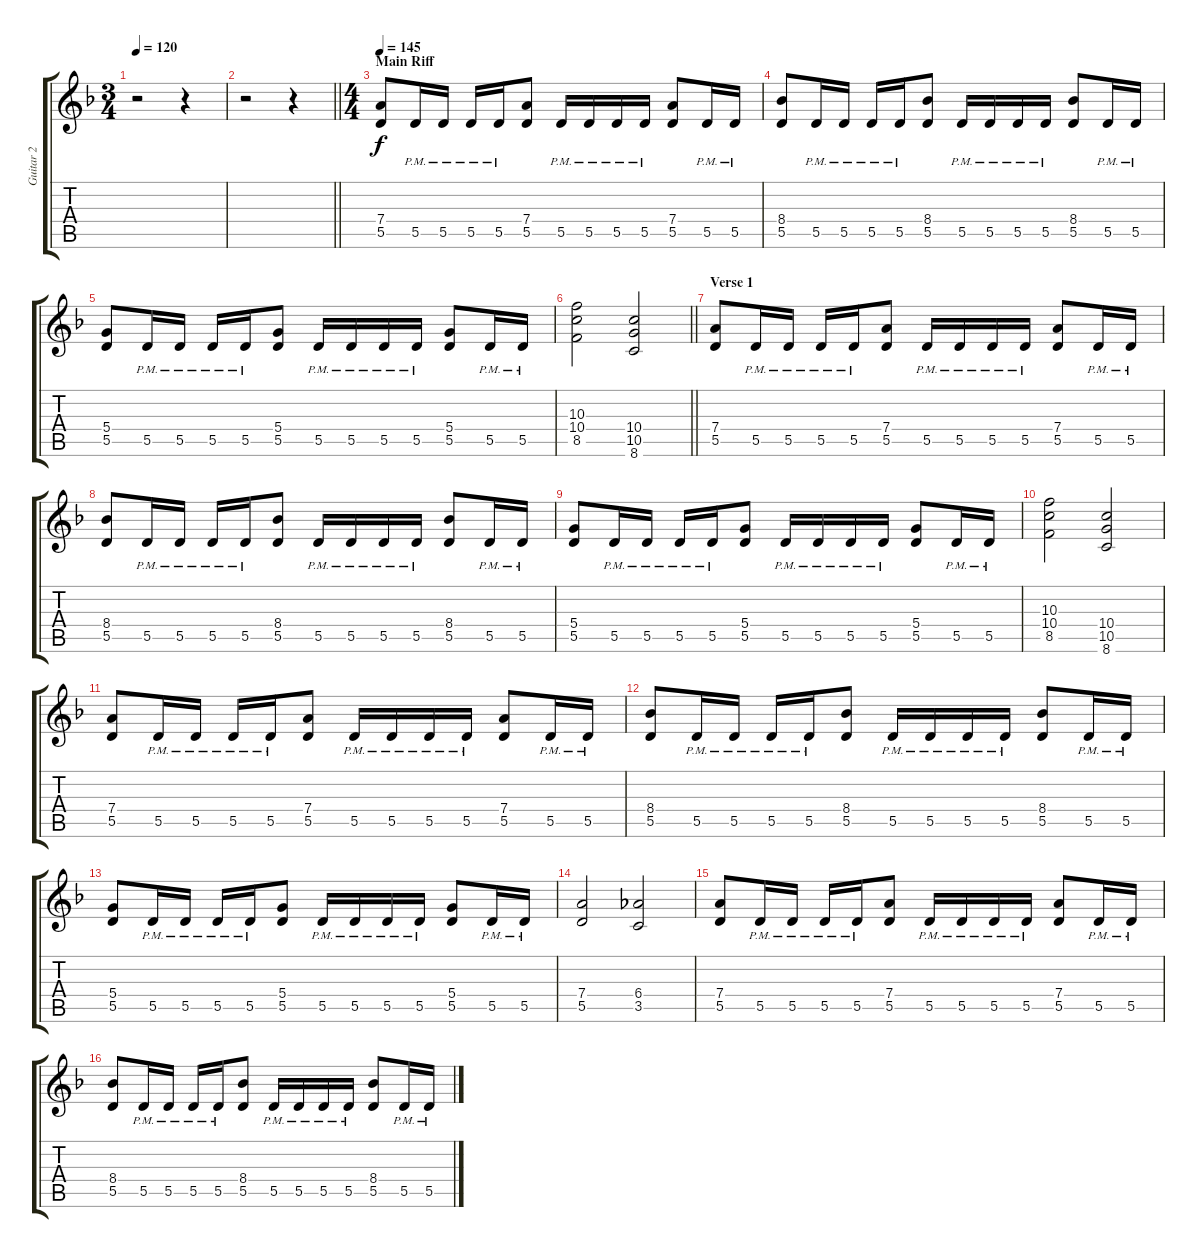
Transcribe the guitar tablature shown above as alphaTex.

\track ("Guitar 2" "Guitar 2") {instrument distortionguitar}
\staff {score tabs}
\tuning (E4 B3 G3 D3 A2 E2) {hide}
\ts (3 4)
\tempo 120
\clef g2
\ks f
r.2{dy f} r.4 |
\barLineRight lightlight
r.2 r.4 |
\ts (4 4)
\section ("" "Main Riff")
\tempo 145
(7.4 5.5).8 5.5{pm}.16 5.5{pm}.16 5.5{pm}.16 5.5{pm}.16 (7.4 5.5).8 5.5{pm}.16 5.5{pm}.16 5.5{pm}.16 5.5{pm}.16 (7.4 5.5).8 5.5{pm}.16 5.5{pm}.16 |
(8.4 5.5).8 5.5{pm}.16 5.5{pm}.16 5.5{pm}.16 5.5{pm}.16 (8.4 5.5).8 5.5{pm}.16 5.5{pm}.16 5.5{pm}.16 5.5{pm}.16 (8.4 5.5).8 5.5{pm}.16 5.5{pm}.16 |
(5.4 5.5).8 5.5{pm}.16 5.5{pm}.16 5.5{pm}.16 5.5{pm}.16 (5.4 5.5).8 5.5{pm}.16 5.5{pm}.16 5.5{pm}.16 5.5{pm}.16 (5.4 5.5).8 5.5{pm}.16 5.5{pm}.16 |
\barLineRight lightlight
(10.3 10.4 8.5).2 (10.4 10.5 8.6).2 |
\section ("" "Verse 1")
(7.4 5.5).8 5.5{pm}.16 5.5{pm}.16 5.5{pm}.16 5.5{pm}.16 (7.4 5.5).8 5.5{pm}.16 5.5{pm}.16 5.5{pm}.16 5.5{pm}.16 (7.4 5.5).8 5.5{pm}.16 5.5{pm}.16 |
(8.4 5.5).8 5.5{pm}.16 5.5{pm}.16 5.5{pm}.16 5.5{pm}.16 (8.4 5.5).8 5.5{pm}.16 5.5{pm}.16 5.5{pm}.16 5.5{pm}.16 (8.4 5.5).8 5.5{pm}.16 5.5{pm}.16 |
(5.4 5.5).8 5.5{pm}.16 5.5{pm}.16 5.5{pm}.16 5.5{pm}.16 (5.4 5.5).8 5.5{pm}.16 5.5{pm}.16 5.5{pm}.16 5.5{pm}.16 (5.4 5.5).8 5.5{pm}.16 5.5{pm}.16 |
(10.3 10.4 8.5).2 (10.4 10.5 8.6).2 |
(7.4 5.5).8 5.5{pm}.16 5.5{pm}.16 5.5{pm}.16 5.5{pm}.16 (7.4 5.5).8 5.5{pm}.16 5.5{pm}.16 5.5{pm}.16 5.5{pm}.16 (7.4 5.5).8 5.5{pm}.16 5.5{pm}.16 |
(8.4 5.5).8 5.5{pm}.16 5.5{pm}.16 5.5{pm}.16 5.5{pm}.16 (8.4 5.5).8 5.5{pm}.16 5.5{pm}.16 5.5{pm}.16 5.5{pm}.16 (8.4 5.5).8 5.5{pm}.16 5.5{pm}.16 |
(5.4 5.5).8 5.5{pm}.16 5.5{pm}.16 5.5{pm}.16 5.5{pm}.16 (5.4 5.5).8 5.5{pm}.16 5.5{pm}.16 5.5{pm}.16 5.5{pm}.16 (5.4 5.5).8 5.5{pm}.16 5.5{pm}.16 |
(7.4 5.5).2 (6.4 3.5).2 |
(7.4 5.5).8 5.5{pm}.16 5.5{pm}.16 5.5{pm}.16 5.5{pm}.16 (7.4 5.5).8 5.5{pm}.16 5.5{pm}.16 5.5{pm}.16 5.5{pm}.16 (7.4 5.5).8 5.5{pm}.16 5.5{pm}.16 |
(8.4 5.5).8 5.5{pm}.16 5.5{pm}.16 5.5{pm}.16 5.5{pm}.16 (8.4 5.5).8 5.5{pm}.16 5.5{pm}.16 5.5{pm}.16 5.5{pm}.16 (8.4 5.5).8 5.5{pm}.16 5.5{pm}.16
